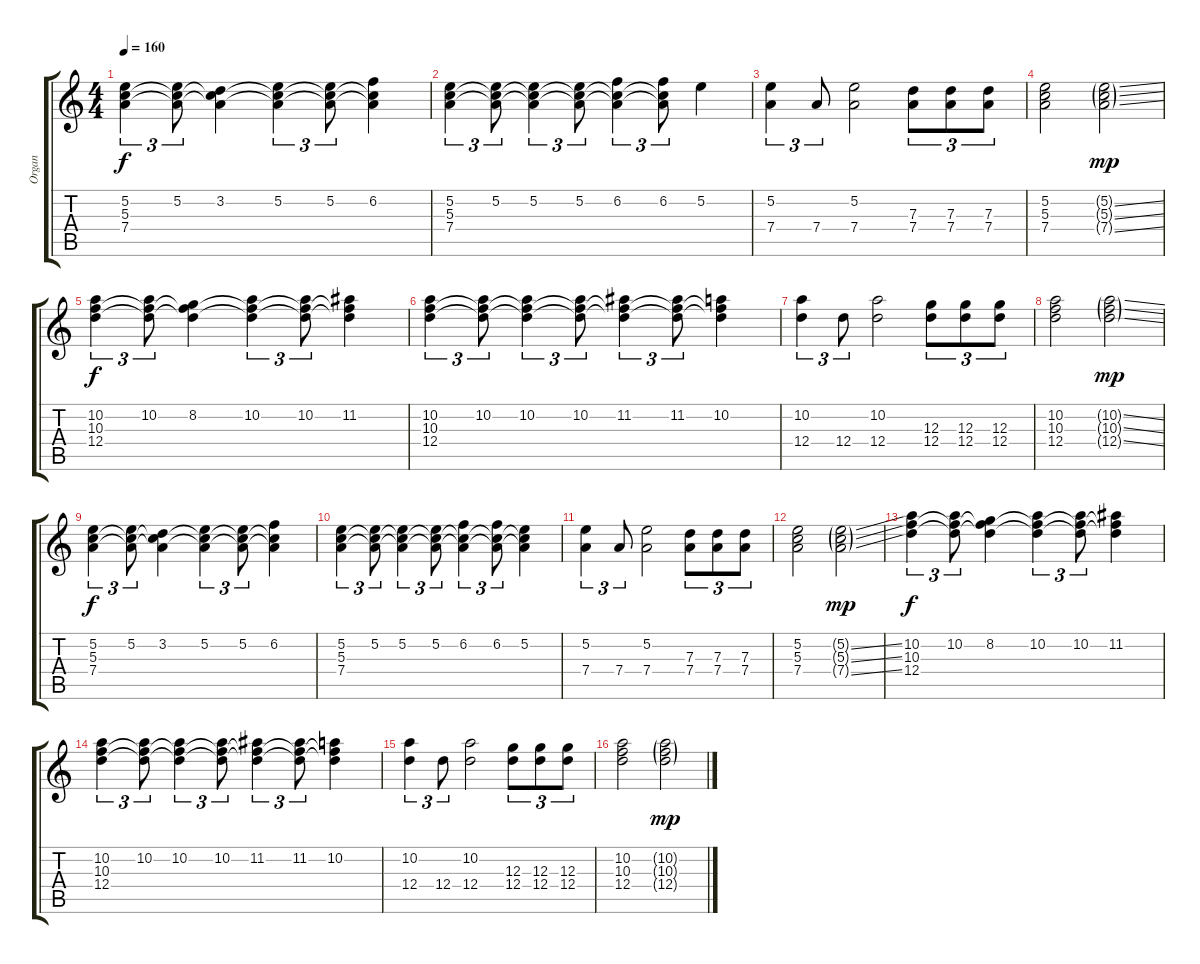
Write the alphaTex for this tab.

\track ("Organ" "Organ") {instrument rockorgan}
\staff {score tabs}
\tuning (E5 B4 G4 D4 A3 E3) {hide}
\ts (4 4)
\tempo 160
\clef g2
\ks c
(5.2 5.3 7.4).4{tu (3 2) dy f} (5.2 5.3{t} 7.4{t}).8{tu (3 2)} (3.2 5.3{t} 7.4{t}).4 (5.2 5.3{t} 7.4{t}).4{tu (3 2)} (5.2 5.3{t} 7.4{t}).8{tu (3 2)} (6.2 5.3{t} 7.4{t}).4 |
(5.2 5.3 7.4).4{tu (3 2)} (5.2 5.3{t} 7.4{t}).8{tu (3 2)} (5.2 5.3{t} 7.4{t}).4{tu (3 2)} (5.2 5.3{t} 7.4{t}).8{tu (3 2)} (6.2 5.3{t} 7.4{t}).4{tu (3 2)} (6.2 5.3{t} 7.4{t}).8{tu (3 2)} 5.2.4 |
(5.2 7.4).4{tu (3 2)} 7.4.8{tu (3 2)} (5.2 7.4).2 (7.3 7.4).8{tu (3 2)} (7.3 7.4).8{tu (3 2)} (7.3 7.4).8{tu (3 2)} |
(5.2 5.3 7.4).2 (5.2{ss g} 5.3{ss g} 7.4{ss g}).2{dy mp} |
(10.2 10.3 12.4).4{tu (3 2) dy f} (10.2 10.3{t} 12.4{t}).8{tu (3 2)} (8.2 10.3{t} 12.4{t}).4 (10.2 10.3{t} 12.4{t}).4{tu (3 2)} (10.2 10.3{t} 12.4{t}).8{tu (3 2)} (11.2 10.3{t} 12.4{t}).4 |
(10.2 10.3 12.4).4{tu (3 2)} (10.2 10.3{t} 12.4{t}).8{tu (3 2)} (10.2 10.3{t} 12.4{t}).4{tu (3 2)} (10.2 10.3{t} 12.4{t}).8{tu (3 2)} (11.2 10.3{t} 12.4{t}).4{tu (3 2)} (11.2 10.3{t} 12.4{t}).8{tu (3 2)} (10.2 10.3{t} 12.4{t}).4 |
(10.2 12.4).4{tu (3 2)} 12.4.8{tu (3 2)} (10.2 12.4).2 (12.3 12.4).8{tu (3 2)} (12.3 12.4).8{tu (3 2)} (12.3 12.4).8{tu (3 2)} |
(10.2 10.3 12.4).2 (10.2{ss g} 10.3{ss g} 12.4{ss g}).2{dy mp} |
(5.2 5.3 7.4).4{tu (3 2) dy f} (5.2 5.3{t} 7.4{t}).8{tu (3 2)} (3.2 5.3{t} 7.4{t}).4 (5.2 5.3{t} 7.4{t}).4{tu (3 2)} (5.2 5.3{t} 7.4{t}).8{tu (3 2)} (6.2 5.3{t} 7.4{t}).4 |
(5.2 5.3 7.4).4{tu (3 2)} (5.2 5.3{t} 7.4{t}).8{tu (3 2)} (5.2 5.3{t} 7.4{t}).4{tu (3 2)} (5.2 5.3{t} 7.4{t}).8{tu (3 2)} (6.2 5.3{t} 7.4{t}).4{tu (3 2)} (6.2 5.3{t} 7.4{t}).8{tu (3 2)} (5.2 5.3{t} 7.4{t}).4 |
(5.2 7.4).4{tu (3 2)} 7.4.8{tu (3 2)} (5.2 7.4).2 (7.3 7.4).8{tu (3 2)} (7.3 7.4).8{tu (3 2)} (7.3 7.4).8{tu (3 2)} |
(5.2 5.3 7.4).2 (5.2{ss g} 5.3{ss g} 7.4{ss g}).2{dy mp} |
(10.2 10.3 12.4).4{tu (3 2) dy f} (10.2 10.3{t} 12.4{t}).8{tu (3 2)} (8.2 10.3{t} 12.4{t}).4 (10.2 10.3{t} 12.4{t}).4{tu (3 2)} (10.2 10.3{t} 12.4{t}).8{tu (3 2)} (11.2 10.3{t} 12.4{t}).4 |
(10.2 10.3 12.4).4{tu (3 2)} (10.2 10.3{t} 12.4{t}).8{tu (3 2)} (10.2 10.3{t} 12.4{t}).4{tu (3 2)} (10.2 10.3{t} 12.4{t}).8{tu (3 2)} (11.2 10.3{t} 12.4{t}).4{tu (3 2)} (11.2 10.3{t} 12.4{t}).8{tu (3 2)} (10.2 10.3{t} 12.4{t}).4 |
(10.2 12.4).4{tu (3 2)} 12.4.8{tu (3 2)} (10.2 12.4).2 (12.3 12.4).8{tu (3 2)} (12.3 12.4).8{tu (3 2)} (12.3 12.4).8{tu (3 2)} |
(10.2 10.3 12.4).2 (10.2{ss g} 10.3{ss g} 12.4{ss g}).2{dy mp}
